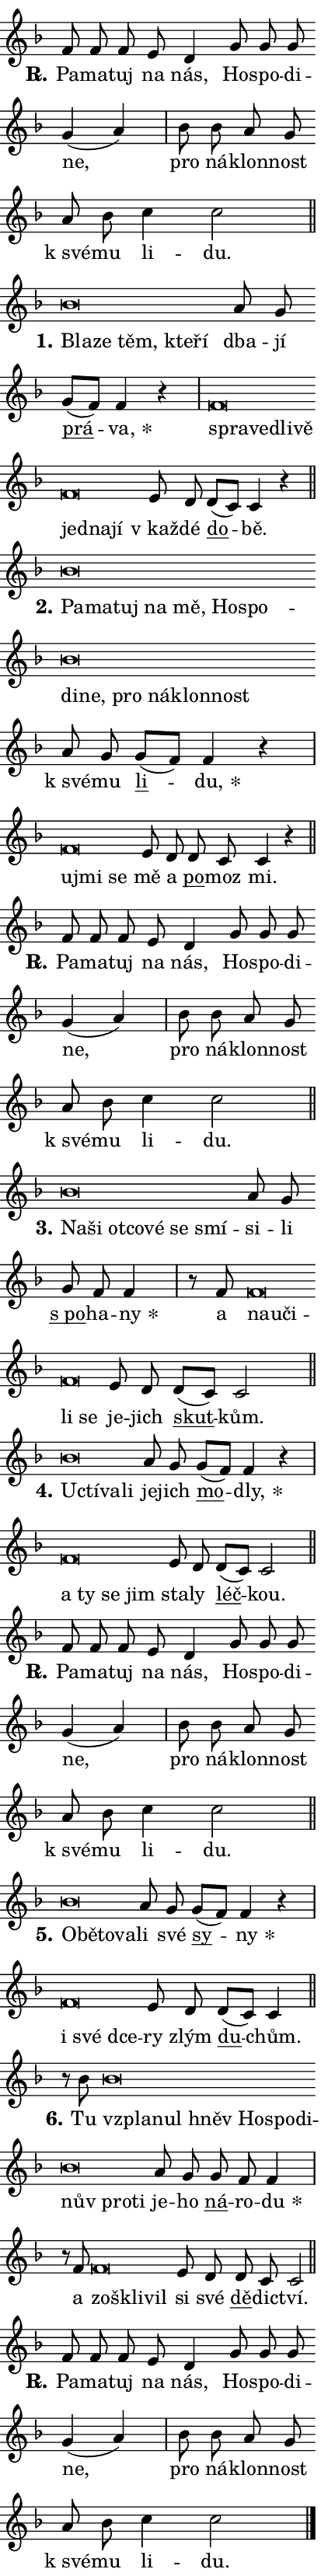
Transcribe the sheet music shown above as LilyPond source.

\version "2.24.0"
\header { tagline = "" }
\paper {
  indent = 0\cm
  top-margin = 0\cm
  right-margin = 0.13\cm % to fit lyric hyphens
  bottom-margin = 0\cm
  left-margin = 0\cm
  paper-width = 7\cm
  page-breaking = #ly:one-page-breaking
  system-system-spacing.basic-distance = #11
  score-system-spacing.basic-distance = #11
  ragged-last = ##f
}


%% Author: Thomas Morley
%% https://lists.gnu.org/archive/html/lilypond-user/2020-05/msg00002.html
#(define (line-position grob)
"Returns position of @var[grob} in current system:
   @code{'start}, if at first time-step
   @code{'end}, if at last time-step
   @code{'middle} otherwise
"
  (let* ((col (ly:item-get-column grob))
         (ln (ly:grob-object col 'left-neighbor))
         (rn (ly:grob-object col 'right-neighbor))
         (col-to-check-left (if (ly:grob? ln) ln col))
         (col-to-check-right (if (ly:grob? rn) rn col))
         (break-dir-left
           (and
             (ly:grob-property col-to-check-left 'non-musical #f)
             (ly:item-break-dir col-to-check-left)))
         (break-dir-right
           (and
             (ly:grob-property col-to-check-right 'non-musical #f)
             (ly:item-break-dir col-to-check-right))))
        (cond ((eqv? 1 break-dir-left) 'start)
              ((eqv? -1 break-dir-right) 'end)
              (else 'middle))))

#(define (tranparent-at-line-position vctor)
  (lambda (grob)
  "Relying on @code{line-position} select the relevant enry from @var{vctor}.
Used to determine transparency,"
    (case (line-position grob)
      ((end) (not (vector-ref vctor 0)))
      ((middle) (not (vector-ref vctor 1)))
      ((start) (not (vector-ref vctor 2))))))

noteHeadBreakVisibility =
#(define-music-function (break-visibility)(vector?)
"Makes @code{NoteHead}s transparent relying on @var{break-visibility}"
#{
  \override NoteHead.transparent =
    #(tranparent-at-line-position break-visibility)
#})

#(define delete-ledgers-for-transparent-note-heads
  (lambda (grob)
    "Reads whether a @code{NoteHead} is transparent.
If so this @code{NoteHead} is removed from @code{'note-heads} from
@var{grob}, which is supposed to be @code{LedgerLineSpanner}.
As a result ledgers are not printed for this @code{NoteHead}"
    (let* ((nhds-array (ly:grob-object grob 'note-heads))
           (nhds-list
             (if (ly:grob-array? nhds-array)
                 (ly:grob-array->list nhds-array)
                 '()))
           ;; Relies on the transparent-property being done before
           ;; Staff.LedgerLineSpanner.after-line-breaking is executed.
           ;; This is fragile ...
           (to-keep
             (remove
               (lambda (nhd)
                 (ly:grob-property nhd 'transparent #f))
               nhds-list)))
      ;; TODO find a better method to iterate over grob-arrays, similiar
      ;; to filter/remove etc for lists
      ;; For now rebuilt from scratch
      (set! (ly:grob-object grob 'note-heads)  '())
      (for-each
        (lambda (nhd)
          (ly:pointer-group-interface::add-grob grob 'note-heads nhd))
        to-keep))))

squashNotes = {
  \override NoteHead.X-extent = #'(-0.2 . 0.2)
  \override NoteHead.Y-extent = #'(-0.75 . 0)
  \override NoteHead.stencil =
    #(lambda (grob)
       (let ((pos (ly:grob-property grob 'staff-position)))
         (begin
           (if (< pos -7) (display "ERROR: Lower brevis then expected\n") (display "OK: Expected brevis position\n"))
           (if (<= pos -6) ly:text-interface::print ly:note-head::print))))
}
unSquashNotes = {
  \revert NoteHead.X-extent
  \revert NoteHead.Y-extent
  \revert NoteHead.stencil
}

hideNotes = \noteHeadBreakVisibility #begin-of-line-visible
unHideNotes = \noteHeadBreakVisibility #all-visible

% work-around for resetting accidentals
% https://lilypond.org/doc/v2.23/Documentation/notation/displaying-rhythms#unmetered-music
cadenzaMeasure = {
  \cadenzaOff
  \partial 1024 s1024
  \cadenzaOn
}

#(define-markup-command (accent layout props text) (markup?)
  "Underline accented syllable"
  (interpret-markup layout props
    #{\markup \override #'(offset . 4.3) \underline { #text }#}))

responsum = \markup \concat {
  "R" \hspace #-1.05 \path #0.1 #'((moveto 0 0.07) (lineto 0.9 0.8)) \hspace #0.05 "."
}

spaceSize = #0.6828661417322834 % exact space size for TeX Gyre Schola

\layout {
  \context {
    \Staff
    \remove "Time_signature_engraver"
    \override LedgerLineSpanner.after-line-breaking = #delete-ledgers-for-transparent-note-heads
  }
  \context {
    \Lyrics {
      \override LyricSpace.minimum-distance = \spaceSize
      \override LyricText.font-name = #"TeX Gyre Schola"
      \override LyricText.font-size = 1
      \override StanzaNumber.font-name = #"TeX Gyre Schola Bold"
      \override StanzaNumber.font-size = 1
    }
  }
  \context {
    \Score 
    \override NoteHead.text =
      #(lambda (grob) 
        (let ((pos (ly:grob-property grob 'staff-position)))
          #{\markup {
            \combine
              \halign #-0.55 \raise #(if (= pos -6) 0 0.5) \override #'(thickness . 2) \draw-line #'(3.2 . 0)
              \musicglyph "noteheads.sM1"
          }#}))
  }
}

% magnetic-lyrics.ily
%
%   written by
%     Jean Abou Samra <jean@abou-samra.fr>
%     Werner Lemberg <wl@gnu.org>
%
%   adapted by
%     Jiri Hon <jiri.hon@gmail.com>
%
% Version 2022-Apr-15

% https://www.mail-archive.com/lilypond-user@gnu.org/msg149350.html

#(define (Left_hyphen_pointer_engraver context)
   "Collect syllable-hyphen-syllable occurrences in lyrics and store
them in properties.  This engraver only looks to the left.  For
example, if the lyrics input is @code{foo -- bar}, it does the
following.

@itemize @bullet
@item
Set the @code{text} property of the @code{LyricHyphen} grob between
@q{foo} and @q{bar} to @code{foo}.

@item
Set the @code{left-hyphen} property of the @code{LyricText} grob with
text @q{foo} to the @code{LyricHyphen} grob between @q{foo} and
@q{bar}.
@end itemize

Use this auxiliary engraver in combination with the
@code{lyric-@/text::@/apply-@/magnetic-@/offset!} hook."
   (let ((hyphen #f)
         (text #f))
     (make-engraver
      (acknowledgers
       ((lyric-syllable-interface engraver grob source-engraver)
        (set! text grob)))
      (end-acknowledgers
       ((lyric-hyphen-interface engraver grob source-engraver)
        ;(when (not (grob::has-interface grob 'lyric-space-interface))
          (set! hyphen grob)));)
      ((stop-translation-timestep engraver)
       (when (and text hyphen)
         (ly:grob-set-object! text 'left-hyphen hyphen))
       (set! text #f)
       (set! hyphen #f)))))

#(define (lyric-text::apply-magnetic-offset! grob)
   "If the space between two syllables is less than the value in
property @code{LyricText@/.details@/.squash-threshold}, move the right
syllable to the left so that it gets concatenated with the left
syllable.

Use this function as a hook for
@code{LyricText@/.after-@/line-@/breaking} if the
@code{Left_@/hyphen_@/pointer_@/engraver} is active."
   (let ((hyphen (ly:grob-object grob 'left-hyphen #f)))
     (when hyphen
       (let ((left-text (ly:spanner-bound hyphen LEFT)))
         (when (grob::has-interface left-text 'lyric-syllable-interface)
           (let* ((common (ly:grob-common-refpoint grob left-text X))
                  (this-x-ext (ly:grob-extent grob common X))
                  (left-x-ext
                   (begin
                     ;; Trigger magnetism for left-text.
                     (ly:grob-property left-text 'after-line-breaking)
                     (ly:grob-extent left-text common X)))
                  ;; `delta` is the gap width between two syllables.
                  (delta (- (interval-start this-x-ext)
                            (interval-end left-x-ext)))
                  (details (ly:grob-property grob 'details))
                  (threshold (assoc-get 'squash-threshold details 0.2)))
             (when (< delta threshold)
               (let* (;; We have to manipulate the input text so that
                      ;; ligatures crossing syllable boundaries are not
                      ;; disabled.  For languages based on the Latin
                      ;; script this is essentially a beautification.
                      ;; However, for non-Western scripts it can be a
                      ;; necessity.
                      (lt (ly:grob-property left-text 'text))
                      (rt (ly:grob-property grob 'text))
                      (is-space (grob::has-interface hyphen 'lyric-space-interface))
                      (space (if is-space " " ""))
                      (extra-delta (if is-space spaceSize 0))
                      ;; Append new syllable.
                      (ltrt-space (if (and (string? lt) (string? rt))
                                (string-append lt space rt)
                                (make-concat-markup (list lt space rt))))
                      ;; Right-align `ltrt` to the right side.
                      (ltrt-space-markup (grob-interpret-markup
                               grob
                               (make-translate-markup
                                (cons (interval-length this-x-ext) 0)
                                (make-right-align-markup ltrt-space)))))
                 (begin
                   ;; Don't print `left-text`.
                   (ly:grob-set-property! left-text 'stencil #f)
                   ;; Set text and stencil (which holds all collected
                   ;; syllables so far) and shift it to the left.
                   (ly:grob-set-property! grob 'text ltrt-space)
                   (ly:grob-set-property! grob 'stencil ltrt-space-markup)
                   (ly:grob-translate-axis! grob (- (- delta extra-delta)) X))))))))))


#(define (lyric-hyphen::displace-bounds-first grob)
   ;; Make very sure this callback isn't triggered too early.
   (let ((left (ly:spanner-bound grob LEFT))
         (right (ly:spanner-bound grob RIGHT)))
     (ly:grob-property left 'after-line-breaking)
     (ly:grob-property right 'after-line-breaking)
     (ly:lyric-hyphen::print grob)))

squashThreshold = #0.4

\layout {
  \context {
    \Lyrics
    \consists #Left_hyphen_pointer_engraver
    \override LyricText.after-line-breaking =
      #lyric-text::apply-magnetic-offset!
    \override LyricHyphen.stencil = #lyric-hyphen::displace-bounds-first
    \override LyricText.details.squash-threshold = \squashThreshold
    \override LyricHyphen.minimum-distance = 0
    \override LyricHyphen.minimum-length = \squashThreshold
  }
}

squashText = \override LyricText.details.squash-threshold = 9999
unSquashText = \override LyricText.details.squash-threshold = \squashThreshold

leftText = \override LyricText.self-alignment-X = #LEFT
unLeftText = \revert LyricText.self-alignment-X

starOffset = #(lambda (grob) 
                (let ((x_offset (ly:self-alignment-interface::aligned-on-x-parent grob)))
                  (if (= x_offset 0) 0 (+ x_offset 1.2))))

star = #(define-music-function (syllable)(string?)
"Append star separator at the end of a syllable"
#{
  \once \override LyricText.X-offset = #starOffset
  \lyricmode { \markup {
    #syllable
    \override #'((font-name . "TeX Gyre Schola Bold")) \hspace #0.2 \lower #0.65 \larger "*"
  } }
#})

starAccent = #(define-music-function (syllable)(string?)
"Append star separator at the end of a syllable and make accent"
#{
  \once \override LyricText.X-offset = #starOffset
  \lyricmode { \markup {
    \accent #syllable
    \override #'((font-name . "TeX Gyre Schola Bold")) \hspace #0.2 \lower #0.65 \larger "*"
  } }
#})

breath = #(define-music-function (syllable)(string?)
"Append breathing indicator at the end of a syllable"
#{
  \lyricmode { \markup { #syllable "+" } }
#})

optionalBreath = #(define-music-function (syllable)(string?)
"Append optional breathing indicator at the end of a syllable"
#{
  \lyricmode { \markup { #syllable "(+)" } }
#})


\score {
    <<
        \new Voice = "melody" { \cadenzaOn \key f \major \relative { f'8 f f e d4 \bar "" g8 g g \bar "" g4( a) \cadenzaMeasure \bar "|" bes8 bes a g \bar "" a bes c4 c2 \cadenzaMeasure \bar "||" \break } }
        \new Lyrics \lyricsto "melody" { \lyricmode { \set stanza = \responsum
Pa -- ma -- tuj na nás, Ho -- spo -- di -- ne, pro ná -- klon -- nost "k své" -- mu li -- du. } }
    >>
    \layout {}
}

\score {
    <<
        \new Voice = "melody" { \cadenzaOn \key f \major \relative { \squashNotes bes'\breve*1/16 \hideNotes \breve*1/16 \bar "" \breve*1/16 \bar "" \breve*1/16 \breve*1/16 \bar "" \unHideNotes \unSquashNotes a8 g \bar "" g[( f)] f4 r \cadenzaMeasure \bar "|" \squashNotes f\breve*1/16 \hideNotes \breve*1/16 \bar "" \breve*1/16 \bar "" \breve*1/16 \bar "" \breve*1/16 \bar "" \breve*1/16 \breve*1/16 \bar "" \unHideNotes \unSquashNotes e8 d \bar "" d[( c)] c4 r \cadenzaMeasure \bar "||" \break } }
        \new Lyrics \lyricsto "melody" { \lyricmode { \set stanza = "1."
\leftText Bla -- \squashText ze těm, kte -- ří \unLeftText \unSquashText dba -- jí \markup \accent prá -- \star va, \leftText spra -- \squashText ve -- dli -- vě jed -- na -- jí \unLeftText \unSquashText "v kaž" -- dé \markup \accent do -- bě. } }
    >>
    \layout {}
}

\score {
    <<
        \new Voice = "melody" { \cadenzaOn \key f \major \relative { \squashNotes bes'\breve*1/16 \hideNotes \breve*1/16 \bar "" \breve*1/16 \bar "" \breve*1/16 \bar "" \breve*1/16 \bar "" \breve*1/16 \bar "" \breve*1/16 \bar "" \breve*1/16 \bar "" \breve*1/16 \bar "" \breve*1/16 \bar "" \breve*1/16 \bar "" \breve*1/16 \breve*1/16 \bar "" \unHideNotes \unSquashNotes a8 g \bar "" g[( f)] f4 r \cadenzaMeasure \bar "|" \squashNotes f\breve*1/16 \hideNotes \breve*1/16 \breve*1/16 \bar "" \unHideNotes \unSquashNotes e8 d \bar "" d c c4 r \cadenzaMeasure \bar "||" \break } }
        \new Lyrics \lyricsto "melody" { \lyricmode { \set stanza = "2."
\leftText Pa -- \squashText ma -- tuj na mě, Ho -- spo -- di -- ne, pro ná -- klon -- nost \unLeftText \unSquashText "k své" -- mu \markup \accent li -- \star du, \leftText u -- \squashText jmi se \unLeftText \unSquashText mě a \markup \accent po -- moz mi. } }
    >>
    \layout {}
}

\score {
    <<
        \new Voice = "melody" { \cadenzaOn \key f \major \relative { f'8 f f e d4 \bar "" g8 g g \bar "" g4( a) \cadenzaMeasure \bar "|" bes8 bes a g \bar "" a bes c4 c2 \cadenzaMeasure \bar "||" \break } }
        \new Lyrics \lyricsto "melody" { \lyricmode { \set stanza = \responsum
Pa -- ma -- tuj na nás, Ho -- spo -- di -- ne, pro ná -- klon -- nost "k své" -- mu li -- du. } }
    >>
    \layout {}
}

\score {
    <<
        \new Voice = "melody" { \cadenzaOn \key f \major \relative { \squashNotes bes'\breve*1/16 \hideNotes \breve*1/16 \bar "" \breve*1/16 \bar "" \breve*1/16 \bar "" \breve*1/16 \bar "" \breve*1/16 \breve*1/16 \bar "" \unHideNotes \unSquashNotes a8 g \bar "" g f f4 \cadenzaMeasure \bar "|" r8 f8 \squashNotes f\breve*1/16 \hideNotes \breve*1/16 \bar "" \breve*1/16 \bar "" \breve*1/16 \breve*1/16 \bar "" \unHideNotes \unSquashNotes e8 d \bar "" d[( c)] c2 \cadenzaMeasure \bar "||" \break } }
        \new Lyrics \lyricsto "melody" { \lyricmode { \set stanza = "3."
\leftText Na -- \squashText ši ot -- co -- vé se smí -- \unLeftText \unSquashText si -- li \markup \accent "s po" -- ha -- \star ny a \leftText na -- \squashText u -- či -- li se \unLeftText \unSquashText je -- jich \markup \accent skut -- kům. } }
    >>
    \layout {}
}

\score {
    <<
        \new Voice = "melody" { \cadenzaOn \key f \major \relative { \squashNotes bes'\breve*1/16 \hideNotes \breve*1/16 \bar "" \breve*1/16 \breve*1/16 \bar "" \unHideNotes \unSquashNotes a8 g \bar "" g[( f)] f4 r \cadenzaMeasure \bar "|" \squashNotes f\breve*1/16 \hideNotes \breve*1/16 \bar "" \breve*1/16 \breve*1/16 \bar "" \unHideNotes \unSquashNotes e8 d \bar "" d[( c)] c2 \cadenzaMeasure \bar "||" \break } }
        \new Lyrics \lyricsto "melody" { \lyricmode { \set stanza = "4."
\leftText U -- \squashText ctí -- va -- li \unLeftText \unSquashText je -- jich \markup \accent mo -- \star dly, \leftText a \squashText ty se jim \unLeftText \unSquashText sta -- ly \markup \accent léč -- kou. } }
    >>
    \layout {}
}

\score {
    <<
        \new Voice = "melody" { \cadenzaOn \key f \major \relative { f'8 f f e d4 \bar "" g8 g g \bar "" g4( a) \cadenzaMeasure \bar "|" bes8 bes a g \bar "" a bes c4 c2 \cadenzaMeasure \bar "||" \break } }
        \new Lyrics \lyricsto "melody" { \lyricmode { \set stanza = \responsum
Pa -- ma -- tuj na nás, Ho -- spo -- di -- ne, pro ná -- klon -- nost "k své" -- mu li -- du. } }
    >>
    \layout {}
}

\score {
    <<
        \new Voice = "melody" { \cadenzaOn \key f \major \relative { \squashNotes bes'\breve*1/16 \hideNotes \breve*1/16 \bar "" \breve*1/16 \breve*1/16 \bar "" \unHideNotes \unSquashNotes a8 g \bar "" g[( f)] f4 r \cadenzaMeasure \bar "|" \squashNotes f\breve*1/16 \hideNotes \breve*1/16 \breve*1/16 \bar "" \unHideNotes \unSquashNotes e8 d \bar "" d[( c)] c4 \cadenzaMeasure \bar "||" \break } }
        \new Lyrics \lyricsto "melody" { \lyricmode { \set stanza = "5."
\leftText O -- \squashText bě -- to -- va -- \unLeftText \unSquashText li své \markup \accent sy -- \star ny \leftText i \squashText své dce -- \unLeftText \unSquashText ry zlým \markup \accent du -- chům. } }
    >>
    \layout {}
}

\score {
    <<
        \new Voice = "melody" { \cadenzaOn \key f \major \relative { r8 bes'8 \squashNotes bes\breve*1/16 \hideNotes \breve*1/16 \bar "" \breve*1/16 \bar "" \breve*1/16 \bar "" \breve*1/16 \bar "" \breve*1/16 \bar "" \breve*1/16 \bar "" \breve*1/16 \breve*1/16 \bar "" \unHideNotes \unSquashNotes a8 g \bar "" g f f4 \cadenzaMeasure \bar "|" r8 f8 \squashNotes f\breve*1/16 \hideNotes \breve*1/16 \breve*1/16 \bar "" \unHideNotes \unSquashNotes e8 d \bar "" d c c2 \cadenzaMeasure \bar "||" \break } }
        \new Lyrics \lyricsto "melody" { \lyricmode { \set stanza = "6."
Tu \leftText vzpla -- \squashText nul hněv Ho -- spo -- di -- nův pro -- ti \unLeftText \unSquashText je -- ho \markup \accent ná -- ro -- \star du a \leftText zoš -- \squashText kli -- vil \unLeftText \unSquashText si své \markup \accent dě -- dic -- tví. } }
    >>
    \layout {}
}

\score {
    <<
        \new Voice = "melody" { \cadenzaOn \key f \major \relative { f'8 f f e d4 \bar "" g8 g g \bar "" g4( a) \cadenzaMeasure \bar "|" bes8 bes a g \bar "" a bes c4 c2 \cadenzaMeasure \bar "||" \break } \bar "|." }
        \new Lyrics \lyricsto "melody" { \lyricmode { \set stanza = \responsum
Pa -- ma -- tuj na nás, Ho -- spo -- di -- ne, pro ná -- klon -- nost "k své" -- mu li -- du. } }
    >>
    \layout {}
}
